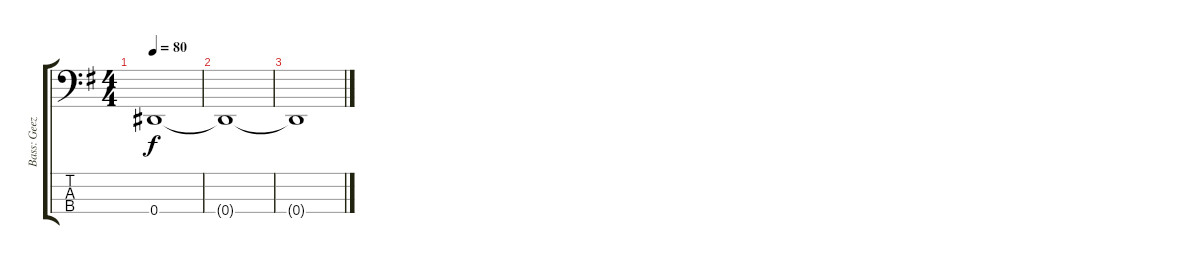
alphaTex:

\track ("Bass: Geezer" "Bass: Geez") {instrument electricbassfinger}
\staff {score tabs}
\tuning (Gb2 Db2 Ab1 Eb1) {hide}
\ts (4 4)
\tempo 80
\clef f4
\ks g
0.4{t}.1{dy f} |
0.4{t}.1 |
0.4{t}.1
